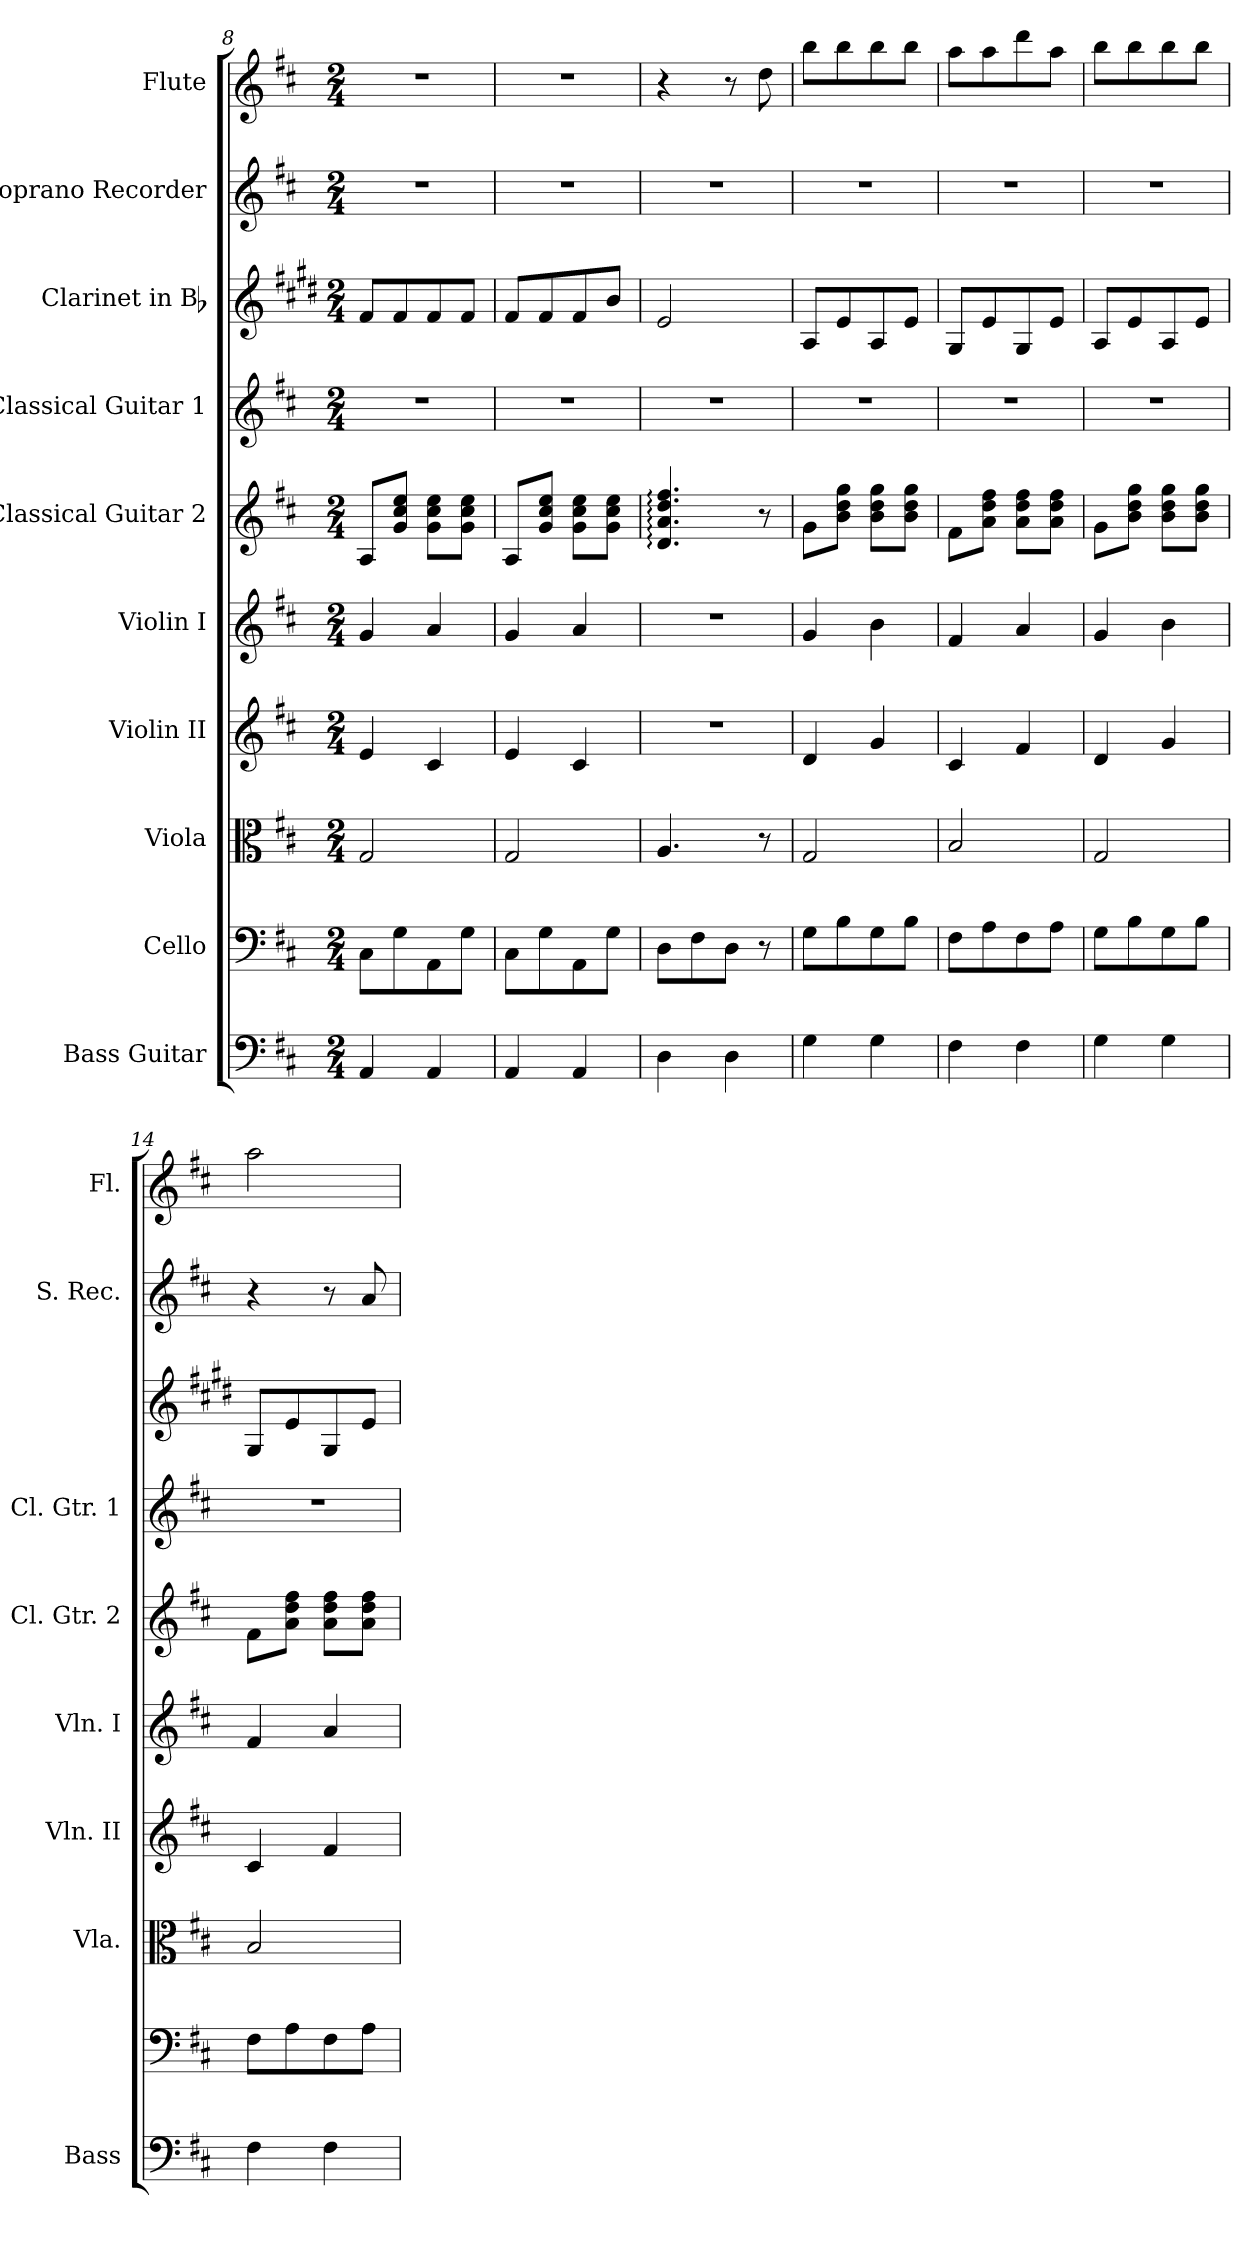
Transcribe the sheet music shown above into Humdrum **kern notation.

**kern	**kern	**kern	**kern	**kern	**kern	**kern	**kern	**kern	**kern
*part10	*part9	*part8	*part7	*part6	*part5	*part4	*part3	*part2	*part1
*staff10	*staff9	*staff8	*staff7	*staff6	*staff5	*staff4	*staff3	*staff2	*staff1
*I"Bass Guitar	*I"Cello	*I"Viola	*I"Violin II	*I"Violin I	*I"Classical Guitar 2	*I"Classical Guitar 1	*I"Clarinet in Bb	*I"Soprano Recorder	*I"Flute
*I'Bass	*	*I'Vla.	*I'Vln. II	*I'Vln. I	*I'Cl. Gtr. 2	*I'Cl. Gtr. 1	*	*I'S. Rec.	*I'Fl.
*clefF4	*clefF4	*clefC3	*clefG2	*clefG2	*clefG2	*clefG2	*clefG2	*clefG2	*clefG2
*ITrd7c12	*	*	*	*	*ITrd7c12	*ITrd7c12	*ITrd1c2	*ITrd-7c-12	*
*k[f#c#]	*k[f#c#]	*k[f#c#]	*k[f#c#]	*k[f#c#]	*k[f#c#]	*k[f#c#]	*k[f#c#]	*k[f#c#]	*k[f#c#]
*D:	*D:	*D:	*D:	*D:	*D:	*D:	*D:	*D:	*D:
*M2/4	*M2/4	*M2/4	*M2/4	*M2/4	*M2/4	*M2/4	*M2/4	*M2/4	*M2/4
=8	=8	=8	=8	=8	=8	=8	=8	=8	=8
4AAA/	8C#\L	2G/	4e/	4g/	8AA/L	2r	8e/L	2r	2r
.	8G\	.	.	.	8G/ 8c#/ 8e/J	.	8e/	.	.
4AAA/	8AA\	.	4c#/	4a/	8G\ 8c#\ 8e\L	.	8e/	.	.
.	8G\J	.	.	.	8G\ 8c#\ 8e\J	.	8e/J	.	.
=9	=9	=9	=9	=9	=9	=9	=9	=9	=9
4AAA/	8C#\L	2G/	4e/	4g/	8AA/L	2r	8e/L	2r	2r
.	8G\	.	.	.	8G/ 8c#/ 8e/J	.	8e/	.	.
4AAA/	8AA\	.	4c#/	4a/	8G\ 8c#\ 8e\L	.	8e/	.	.
.	8G\J	.	.	.	8G\ 8c#\ 8e\J	.	8a/J	.	.
!!LO:PB:g=z
=10	=10	=10	=10	=10	=10	=10	=10	=10	=10
4DD\	8D\L	4.A/	2r	2r	4.D/: 4.A/: 4.d/: 4.f#/:	2r	2d/	2r	4r
.	8F#\	.	.	.	.	.	.	.	.
4DD\	8D\J	.	.	.	.	.	.	.	8r
.	8r	8r	.	.	8r	.	.	.	8dd\
=11	=11	=11	=11	=11	=11	=11	=11	=11	=11
4GG\	8G\L	2G/	4d/	4g/	8G\L	2r	8G/L	2r	8bb\L
.	8B\	.	.	.	8B\ 8d\ 8g\J	.	8d/	.	8bb\
4GG\	8G\	.	4g/	4b\	8B\ 8d\ 8g\L	.	8G/	.	8bb\
.	8B\J	.	.	.	8B\ 8d\ 8g\J	.	8d/J	.	8bb\J
=12	=12	=12	=12	=12	=12	=12	=12	=12	=12
4FF#\	8F#\L	2B/	4c#/	4f#/	8F#\L	2r	8F#/L	2r	8aa\L
.	8A\	.	.	.	8A\ 8d\ 8f#\J	.	8d/	.	8aa\
4FF#\	8F#\	.	4f#/	4a/	8A\ 8d\ 8f#\L	.	8F#/	.	8ddd\
.	8A\J	.	.	.	8A\ 8d\ 8f#\J	.	8d/J	.	8aa\J
=13	=13	=13	=13	=13	=13	=13	=13	=13	=13
4GG\	8G\L	2G/	4d/	4g/	8G\L	2r	8G/L	2r	8bb\L
.	8B\	.	.	.	8B\ 8d\ 8g\J	.	8d/	.	8bb\
4GG\	8G\	.	4g/	4b\	8B\ 8d\ 8g\L	.	8G/	.	8bb\
.	8B\J	.	.	.	8B\ 8d\ 8g\J	.	8d/J	.	8bb\J
=14	=14	=14	=14	=14	=14	=14	=14	=14	=14
4FF#\	8F#\L	2B/	4c#/	4f#/	8F#\L	2r	8F#/L	4r	2aa\
.	8A\	.	.	.	8A\ 8d\ 8f#\J	.	8d/	.	.
4FF#\	8F#\	.	4f#/	4a/	8A\ 8d\ 8f#\L	.	8F#/	8r	.
.	8A\J	.	.	.	8A\ 8d\ 8f#\J	.	8d/J	8aa/	.
=	=	=	=	=	=	=	=	=	=
*-	*-	*-	*-	*-	*-	*-	*-	*-	*-
